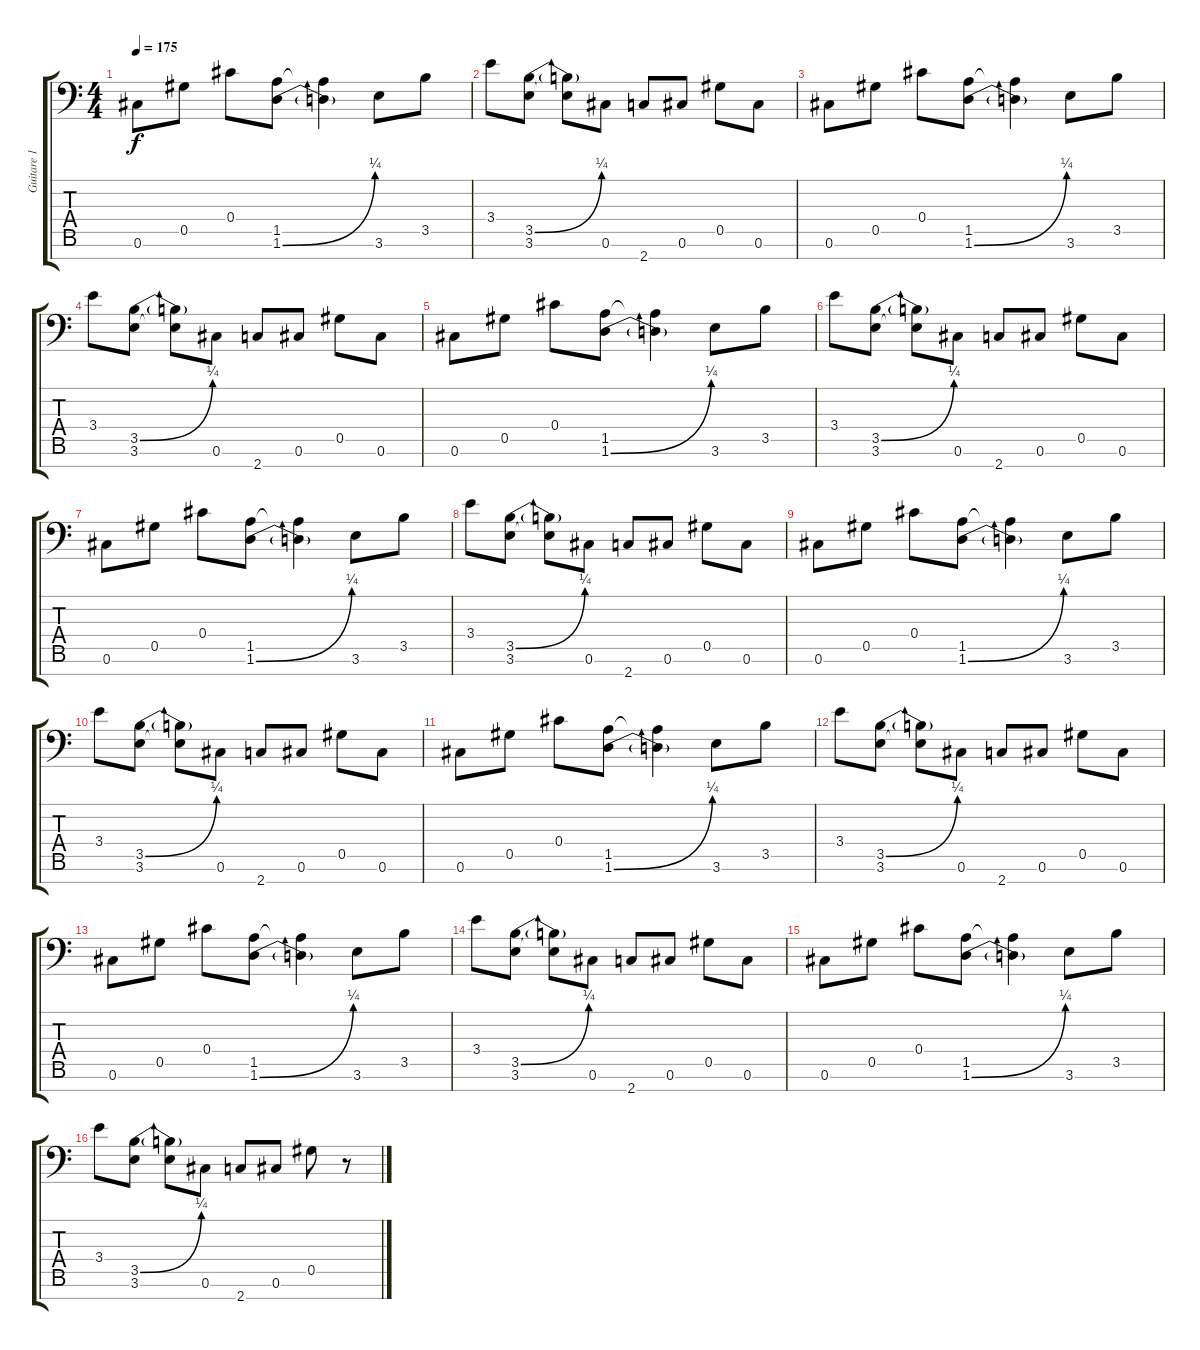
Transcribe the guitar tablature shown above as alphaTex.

\track ("Guitare 1" "Guitare 1") {instrument distortionguitar}
\staff {score tabs}
\tuning (Eb4 Bb3 Gb3 Db3 Ab2 Db2 Bb1) {hide}
\ts (4 4)
\tempo 175
\clef f4
\ks c
0.6.8{dy f} 0.5.8 0.4.8 (1.5 1.6{be (bend 0 0 60 1)}).8 (1.5{t} 1.6{t}).4 3.6.8 3.5.8 |
3.4.8 (3.5{be (bend 0 0 60 1)} 3.6).8 (3.5{t} 3.6{t}).8 0.6.8 2.7.8 0.6.8 0.5.8 0.6.8 |
0.6.8 0.5.8 0.4.8 (1.5 1.6{be (bend 0 0 60 1)}).8 (1.5{t} 1.6{t}).4 3.6.8 3.5.8 |
3.4.8 (3.5{be (bend 0 0 60 1)} 3.6).8 (3.5{t} 3.6{t}).8 0.6.8 2.7.8 0.6.8 0.5.8 0.6.8 |
0.6.8 0.5.8 0.4.8 (1.5 1.6{be (bend 0 0 60 1)}).8 (1.5{t} 1.6{t}).4 3.6.8 3.5.8 |
3.4.8 (3.5{be (bend 0 0 60 1)} 3.6).8 (3.5{t} 3.6{t}).8 0.6.8 2.7.8 0.6.8 0.5.8 0.6.8 |
0.6.8 0.5.8 0.4.8 (1.5 1.6{be (bend 0 0 60 1)}).8 (1.5{t} 1.6{t}).4 3.6.8 3.5.8 |
3.4.8 (3.5{be (bend 0 0 60 1)} 3.6).8 (3.5{t} 3.6{t}).8 0.6.8 2.7.8 0.6.8 0.5.8 0.6.8 |
0.6.8 0.5.8 0.4.8 (1.5 1.6{be (bend 0 0 60 1)}).8 (1.5{t} 1.6{t}).4 3.6.8 3.5.8 |
3.4.8 (3.5{be (bend 0 0 60 1)} 3.6).8 (3.5{t} 3.6{t}).8 0.6.8 2.7.8 0.6.8 0.5.8 0.6.8 |
0.6.8 0.5.8 0.4.8 (1.5 1.6{be (bend 0 0 60 1)}).8 (1.5{t} 1.6{t}).4 3.6.8 3.5.8 |
3.4.8 (3.5{be (bend 0 0 60 1)} 3.6).8 (3.5{t} 3.6{t}).8 0.6.8 2.7.8 0.6.8 0.5.8 0.6.8 |
0.6.8 0.5.8 0.4.8 (1.5 1.6{be (bend 0 0 60 1)}).8 (1.5{t} 1.6{t}).4 3.6.8 3.5.8 |
3.4.8 (3.5{be (bend 0 0 60 1)} 3.6).8 (3.5{t} 3.6{t}).8 0.6.8 2.7.8 0.6.8 0.5.8 0.6.8 |
0.6.8 0.5.8 0.4.8 (1.5 1.6{be (bend 0 0 60 1)}).8 (1.5{t} 1.6{t}).4 3.6.8 3.5.8 |
3.4.8 (3.5{be (bend 0 0 60 1)} 3.6).8 (3.5{t} 3.6{t}).8 0.6.8 2.7.8 0.6.8 0.5.8 r.8
